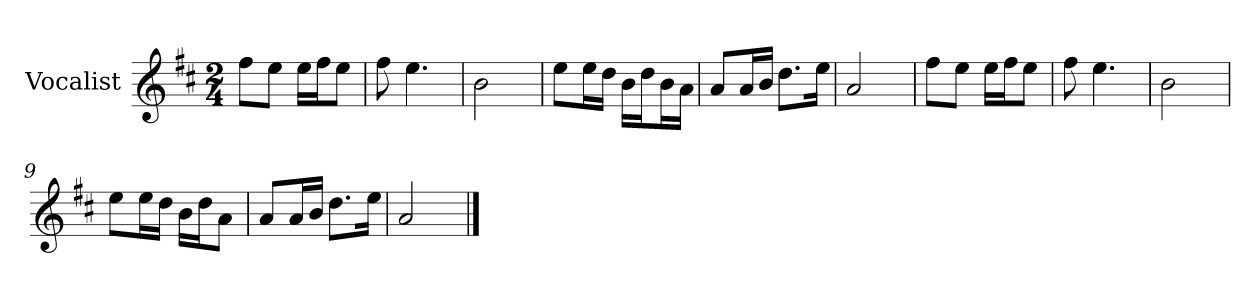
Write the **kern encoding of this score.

**kern
*part1
*staff1
*I"Vocalist
*k[f#c#]
*D:
*M2/4
=
8ff#L
8eeJ
16eeLL
16ff#J
8eeJ
=1
8ff#
4.ee
=2
2b
=3
8eeL
16eeL
16ddJJ
16bLL
16ddJ
16bL
16aJJ
=4
8aL
16aL
16bJJ
8.ddL
16eeJk
=5
2a
=6
8ff#L
8eeJ
16eeLL
16ff#J
8eeJ
=7
8ff#
4.ee
=8
2b
=9
8eeL
16eeL
16ddJJ
16bLL
16ddJ
8aJ
=10
8aL
16aL
16bJJ
8.ddL
16eeJk
=11
2a
==
*-
